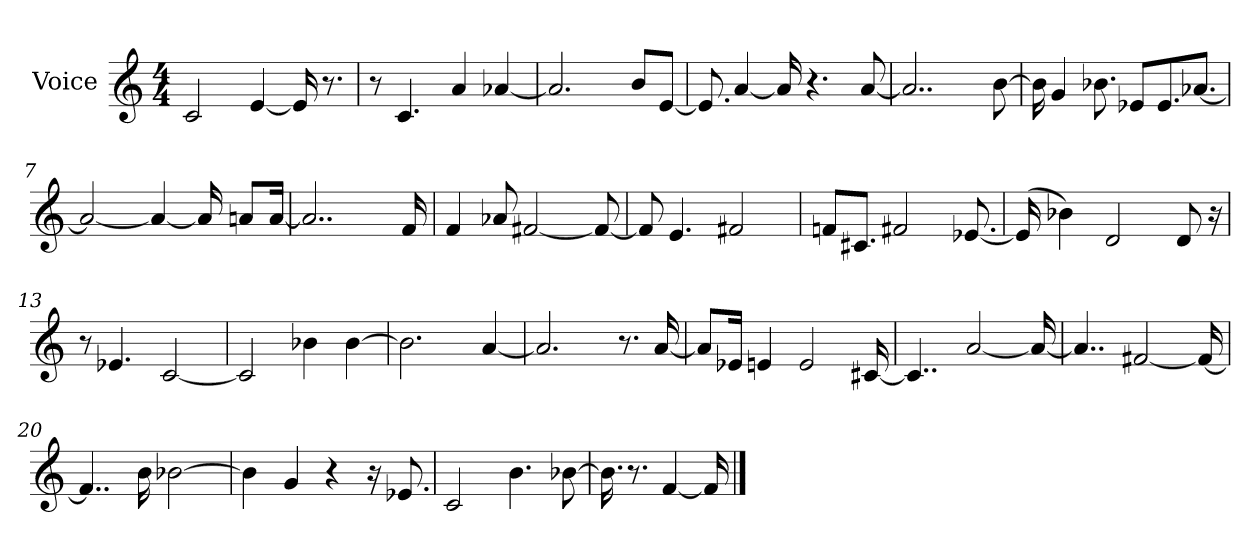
**kern
*part1
*staff1
*I"Voice
*I'Voice
*clefG2
*M4/4
=1
2c/
[<4e/
16e/]
8.r
=2
8r
4.c/
4a/
[<4a-X/
=3
2.a-/]
8b/L
[<8e/J
=4
8.e/]
[<4a/
16a/]
4.r
[<8a/
=5
2..a/]
[>8b\
=6
16b\]
4g/
8.b-X\
8e-X/L
8.e-/
[<8.a-X/J
=7
2a-/_
4a-/_
16a-/]
8an/L
[<16a/Jk
=8
2..a/]
16f/
!!LO:LB:g=z
=9
4f/
8a-X/
[<2f#X/
8f#/_
=10
8f#/]
4.e/
2f#X/
=11
8fn/L
8.c#X/J
2f#X/
[<8.e-X/
=12
(>16e-/]
4b-X\)
2d/
8d/
16ra
=13
8r
4.e-X/
[<2c/
=14
2c/]
4b-X\
[>4b-\
=15
2.b-\]
[<4a/
=16
2.a/]
8.r
[<16a/
!!LO:LB:g=z
=17
8a/L]
16e-X/Jk
4en/
2e/
[<16c#X/
=18
4..c#/]
[<2a/
16a/_
=19
4..a/]
[<2f#X/
16f#/_
=20
4..f#/]
16b\
[>2b-X\
=21
4b-\]
4g/
4r
16ra
8.e-X/
=22
2c/
4.b\
[>8b-X\
=23
16.b-\]
8.r
[<4f/
16f/]
==
*-
